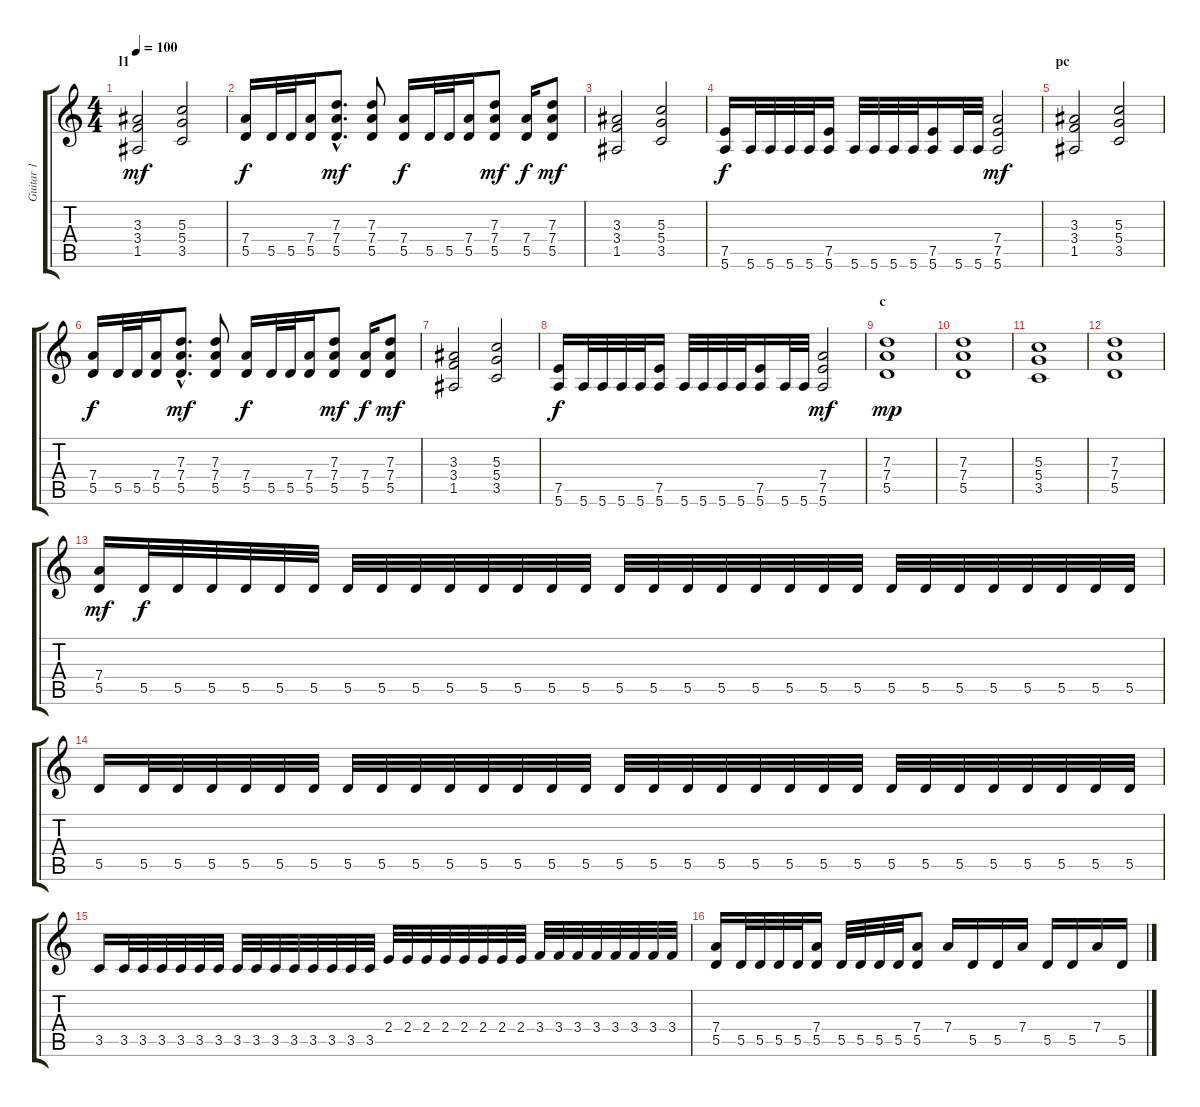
\track ("Guitar 1" "Guitar 1") {instrument distortionguitar}
\staff {score tabs}
\tuning (E4 B3 G3 D3 A2 E2) {hide}
\ts (4 4)
\section ("" "l1")
\tempo 100
\clef g2
\ks c
(3.3 3.4 1.5).2{dy mf} (5.3 5.4 3.5).2 |
(7.4 5.5).16{dy f} 5.5.32 5.5.32 (7.4 5.5).16 (7.3{hac} 7.4{hac} 5.5{hac}).8{d dy mf} (7.3 7.4 5.5).8 (7.4 5.5).16{dy f} 5.5.32 5.5.32 (7.4 5.5).16 (7.3 7.4 5.5).8{dy mf} (7.4 5.5).16{dy f} (7.3 7.4 5.5).8{dy mf} |
(3.3 3.4 1.5).2 (5.3 5.4 3.5).2 |
(7.5 5.6).16{dy f} 5.6.32 5.6.32 5.6.32 5.6.32 (7.5 5.6).16 5.6.32 5.6.32 5.6.32 5.6.32 (7.5 5.6).16 5.6.32 5.6.32 (7.4 7.5 5.6).2{dy mf} |
\section ("" "pc")
(3.3 3.4 1.5).2 (5.3 5.4 3.5).2 |
(7.4 5.5).16{dy f} 5.5.32 5.5.32 (7.4 5.5).16 (7.3{hac} 7.4{hac} 5.5{hac}).8{d dy mf} (7.3 7.4 5.5).8 (7.4 5.5).16{dy f} 5.5.32 5.5.32 (7.4 5.5).16 (7.3 7.4 5.5).8{dy mf} (7.4 5.5).16{dy f} (7.3 7.4 5.5).8{dy mf} |
(3.3 3.4 1.5).2 (5.3 5.4 3.5).2 |
(7.5 5.6).16{dy f} 5.6.32 5.6.32 5.6.32 5.6.32 (7.5 5.6).16 5.6.32 5.6.32 5.6.32 5.6.32 (7.5 5.6).16 5.6.32 5.6.32 (7.4 7.5 5.6).2{dy mf} |
\section ("" "c")
(7.3 7.4 5.5).1{dy mp} |
(7.3 7.4 5.5).1 |
(5.3 5.4 3.5).1 |
(7.3 7.4 5.5).1 |
(7.4 5.5).16{dy mf} 5.5.32{dy f} 5.5.32 5.5.32 5.5.32 5.5.32 5.5.32 5.5.32 5.5.32 5.5.32 5.5.32 5.5.32 5.5.32 5.5.32 5.5.32 5.5.32 5.5.32 5.5.32 5.5.32 5.5.32 5.5.32 5.5.32 5.5.32 5.5.32 5.5.32 5.5.32 5.5.32 5.5.32 5.5.32 5.5.32 5.5.32 |
5.5.16 5.5.32 5.5.32 5.5.32 5.5.32 5.5.32 5.5.32 5.5.32 5.5.32 5.5.32 5.5.32 5.5.32 5.5.32 5.5.32 5.5.32 5.5.32 5.5.32 5.5.32 5.5.32 5.5.32 5.5.32 5.5.32 5.5.32 5.5.32 5.5.32 5.5.32 5.5.32 5.5.32 5.5.32 5.5.32 5.5.32 |
3.5.16 3.5.32 3.5.32 3.5.32 3.5.32 3.5.32 3.5.32 3.5.32 3.5.32 3.5.32 3.5.32 3.5.32 3.5.32 3.5.32 3.5.32 2.4.32 2.4.32 2.4.32 2.4.32 2.4.32 2.4.32 2.4.32 2.4.32 3.4.32 3.4.32 3.4.32 3.4.32 3.4.32 3.4.32 3.4.32 3.4.32 |
(7.4 5.5).16 5.5.32 5.5.32 5.5.32 5.5.32 (7.4 5.5).16 5.5.32 5.5.32 5.5.32 5.5.32 (7.4 5.5).8 7.4.16 5.5.16 5.5.16 7.4.16 5.5.16 5.5.16 7.4.16 5.5.16
